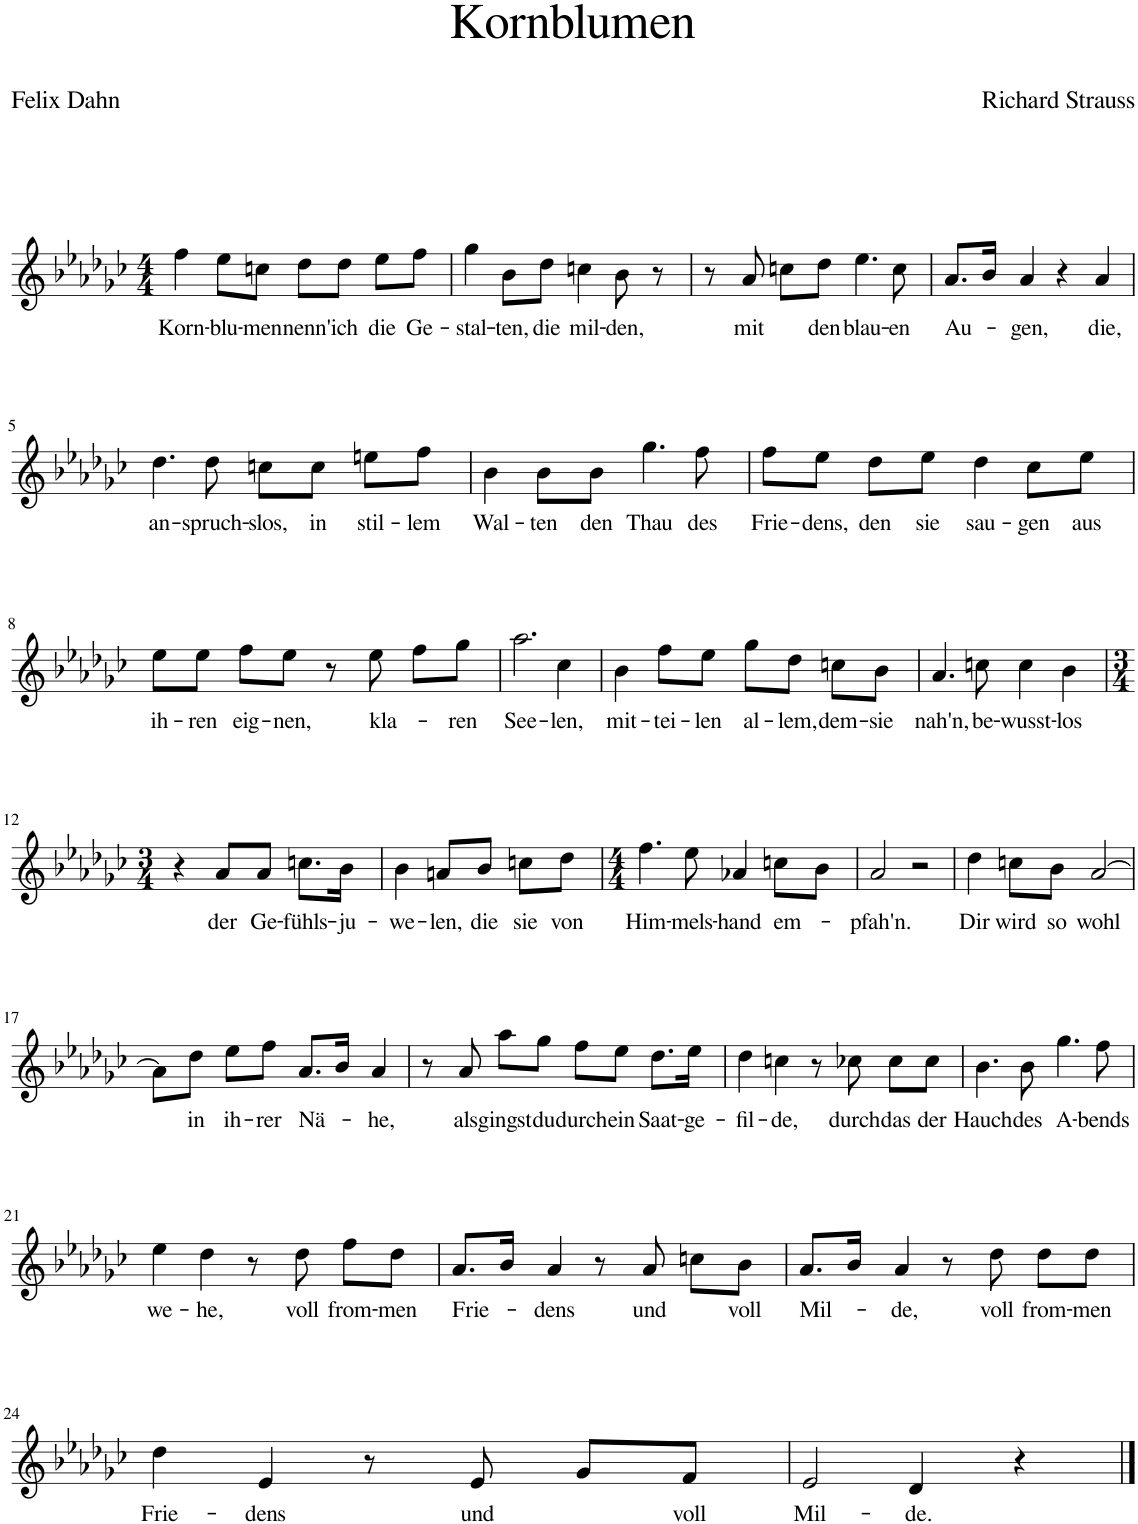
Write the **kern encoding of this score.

**kern	**text
*part1	*part1
*staff1	*staff1
*I"Piano	*
*I'Pno	*
*clefG2	*
*k[b-e-a-d-g-c-]	*
*M4/4	*
=1	=1
!	!LO:LY:b
4ff\	Korn-
!	!LO:LY:b
8ee-\L	-blu-
!	!LO:LY:b
8ccn\J	-men
!	!LO:LY:b
8dd-\L	nenn'
!	!LO:LY:b
8dd-\J	ich
!	!LO:LY:b
8ee-\L	die
!	!LO:LY:b
8ff\J	Ge-
=2	=2
!	!LO:LY:b
4gg-\	-stal-
!	!LO:LY:b
8b-\L	-ten,
!	!LO:LY:b
8dd-\J	die
!	!LO:LY:b
4ccn\	mil-
!	!LO:LY:b
8b-\	-den,
8r	.
=3	=3
8r	.
!	!LO:LY:b
8a-/	mit
8ccn\L	.
!	!LO:LY:b
8dd-\J	den
!	!LO:LY:b
4.ee-\	blau-
!	!LO:LY:b
8cc\	-en
=4	=4
!	!LO:LY:b
8.a-/L	Au-
16b-/Jk	.
!	!LO:LY:b
4a-/	-gen,
4r	.
!	!LO:LY:b
4a-/	die,
!!LO:LB:g=z
=5	=5
!	!LO:LY:b
4.dd-\	an-
!	!LO:LY:b
8dd-\	-spruch-
!	!LO:LY:b
8ccn\L	-slos,
!	!LO:LY:b
8cc\J	in
!	!LO:LY:b
8een\L	stil-
!	!LO:LY:b
8ff\J	-lem
=6	=6
!	!LO:LY:b
4b-\	Wal-
!	!LO:LY:b
8b-\L	-ten
!	!LO:LY:b
8b-\J	den
!	!LO:LY:b
4.gg-\	Thau
!	!LO:LY:b
8ff\	des
=7	=7
!	!LO:LY:b
8ff\L	Frie-
!	!LO:LY:b
8ee-\J	-dens,
!	!LO:LY:b
8dd-\L	den
!	!LO:LY:b
8ee-\J	sie
!	!LO:LY:b
4dd-\	sau-
!	!LO:LY:b
8cc-\L	-gen
!	!LO:LY:b
8ee-\J	aus
!!LO:LB:g=z
=8	=8
!	!LO:LY:b
8ee-\L	ih-
!	!LO:LY:b
8ee-\J	-ren
!	!LO:LY:b
8ff\L	eig-
!	!LO:LY:b
8ee-\J	-nen,
8r	.
!	!LO:LY:b
8ee-\	kla-
8ff\L	.
!	!LO:LY:b
8gg-\J	-ren
=9	=9
!	!LO:LY:b
2.aa-\	See-
!	!LO:LY:b
4cc-\	-len,
=10	=10
!	!LO:LY:b
4b-\	mit-
!	!LO:LY:b
8ff\L	-tei-
!	!LO:LY:b
8ee-\J	-len
!	!LO:LY:b
8gg-\L	al-
!	!LO:LY:b
8dd-\J	-lem,
!	!LO:LY:b
8ccn\L	dem-
!	!LO:LY:b
8b-\J	-sie
=11	=11
!	!LO:LY:b
4.a-/	nah'n,
!	!LO:LY:b
8ccn\	be-
!	!LO:LY:b
4cc\	-wusst-
!	!LO:LY:b
4b-\	-los
!!LO:LB:g=z
=12	=12
*M3/4	*
4r	.
!	!LO:LY:b
8a-/L	der
!	!LO:LY:b
8a-/J	Ge-
!	!LO:LY:b
8.ccn\L	-fühls-
!	!LO:LY:b
16b-\Jk	-ju-
=13	=13
!	!LO:LY:b
4b-\	-we-
!	!LO:LY:b
8an/L	-len,
!	!LO:LY:b
8b-/J	die
!	!LO:LY:b
8ccn\L	sie
!	!LO:LY:b
8dd-\J	von
=14	=14
*M4/4	*
!	!LO:LY:b
4.ff\	Him-
!	!LO:LY:b
8ee-\	-mels-
!	!LO:LY:b
4a-X/	-hand
!	!LO:LY:b
8ccn\L	em-
8b-\J	.
=15	=15
!	!LO:LY:b
2a-/	-pfah'n.
2r	.
=16	=16
!	!LO:LY:b
4dd-\	Dir
!	!LO:LY:b
8ccn\L	wird
!	!LO:LY:b
8b-\J	so
!	!LO:LY:b
[2a-/	wohl
!!LO:LB:g=z
=17	=17
8a-\L]	.
!	!LO:LY:b
8dd-\J	in
!	!LO:LY:b
8ee-\L	ih-
!	!LO:LY:b
8ff\J	-rer
!	!LO:LY:b
8.a-/L	Nä-
16b-/Jk	.
!	!LO:LY:b
4a-/	-he,
=18	=18
8r	.
!	!LO:LY:b
8a-/	als
!	!LO:LY:b
8aa-\L	gingst
!	!LO:LY:b
8gg-\J	du
!	!LO:LY:b
8ff\L	durch
!	!LO:LY:b
8ee-\J	ein
!	!LO:LY:b
8.dd-\L	Saat-
!	!LO:LY:b
16ee-\Jk	-ge-
=19	=19
!	!LO:LY:b
4dd-\	-fil-
!	!LO:LY:b
4ccn\	-de,
8r	.
!	!LO:LY:b
8cc-X\	durch
!	!LO:LY:b
8cc-\L	das
!	!LO:LY:b
8cc-\J	der
=20	=20
!	!LO:LY:b
4.b-\	Hauch
!	!LO:LY:b
8b-\	des
!	!LO:LY:b
4.gg-\	A-
!	!LO:LY:b
8ff\	-bends
!!LO:LB:g=z
=21	=21
!	!LO:LY:b
4ee-\	we-
!	!LO:LY:b
4dd-\	-he,
8r	.
!	!LO:LY:b
8dd-\	voll
!	!LO:LY:b
8ff\L	from-
!	!LO:LY:b
8dd-\J	-men
=22	=22
!	!LO:LY:b
8.a-/L	Frie-
16b-/Jk	.
!	!LO:LY:b
4a-/	-dens
8r	.
!	!LO:LY:b
8a-/	und
8ccn\L	.
!	!LO:LY:b
8b-\J	voll
=23	=23
!	!LO:LY:b
8.a-/L	Mil-
16b-/Jk	.
!	!LO:LY:b
4a-/	-de,
8r	.
!	!LO:LY:b
8dd-\	voll
!	!LO:LY:b
8dd-\L	from-
!	!LO:LY:b
8dd-\J	-men
!!LO:LB:g=z
=24	=24
!	!LO:LY:b
4dd-\	Frie-
!	!LO:LY:b
4e-/	-dens
8r	.
!	!LO:LY:b
8e-/	und
8g-/L	.
!	!LO:LY:b
8f/J	voll
=25	=25
!	!LO:LY:b
2e-/	Mil-
!	!LO:LY:b
4d-/	-de.
4r	.
==	==
*-	*-
